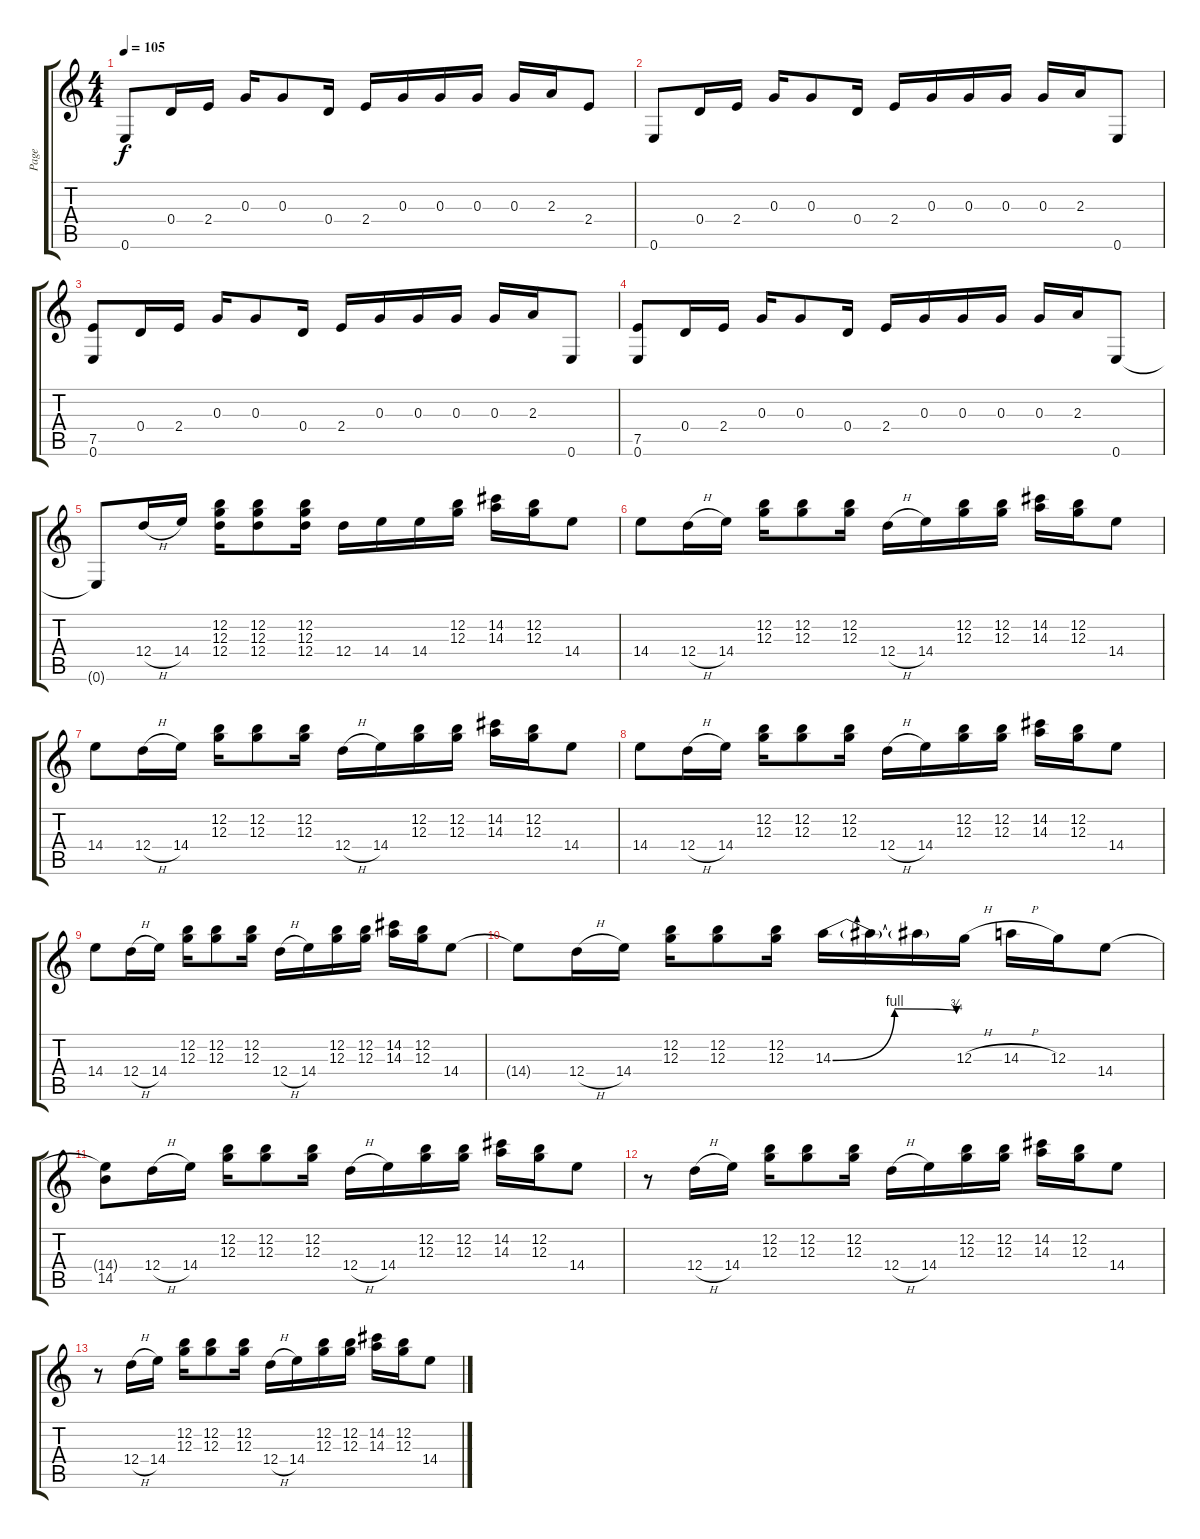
\track ("Page" "Page") {instrument distortionguitar}
\staff {score tabs}
\tuning (E4 B3 G3 D3 A2 E2) {hide}
\ts (4 4)
\tempo 105
\clef g2
\ks c
0.6.8{dy f} 0.4.16 2.4.16 0.3.16 0.3.8 0.4.16 2.4.16 0.3.16 0.3.16 0.3.16 0.3.16 2.3.16 2.4.8 |
0.6.8 0.4.16 2.4.16 0.3.16 0.3.8 0.4.16 2.4.16 0.3.16 0.3.16 0.3.16 0.3.16 2.3.16 0.6.8 |
(7.5 0.6).8 0.4.16 2.4.16 0.3.16 0.3.8 0.4.16 2.4.16 0.3.16 0.3.16 0.3.16 0.3.16 2.3.16 0.6.8 |
(7.5 0.6).8 0.4.16 2.4.16 0.3.16 0.3.8 0.4.16 2.4.16 0.3.16 0.3.16 0.3.16 0.3.16 2.3.16 0.6.8 |
0.6{t}.8 12.4{h}.16 14.4.16 (12.2 12.3 12.4).16 (12.2 12.3 12.4).8 (12.2 12.3 12.4).16 12.4.16 14.4.16 14.4.16 (12.2 12.3).16 (14.2 14.3).16 (12.2 12.3).16 14.4.8 |
14.4.8 12.4{h}.16 14.4.16 (12.2 12.3).16 (12.2 12.3).8 (12.2 12.3).16 12.4{h}.16 14.4.16 (12.2 12.3).16 (12.2 12.3).16 (14.2 14.3).16 (12.2 12.3).16 14.4.8 |
14.4.8{volume 14} 12.4{h}.16 14.4.16 (12.2 12.3).16 (12.2 12.3).8 (12.2 12.3).16 12.4{h}.16 14.4.16 (12.2 12.3).16 (12.2 12.3).16 (14.2 14.3).16 (12.2 12.3).16 14.4.8 |
14.4.8{volume 13} 12.4{h}.16 14.4.16 (12.2 12.3).16 (12.2 12.3).8 (12.2 12.3).16 12.4{h}.16 14.4.16 (12.2 12.3).16 (12.2 12.3).16 (14.2 14.3).16 (12.2 12.3).16 14.4.8 |
14.4.8{volume 12} 12.4{h}.16 14.4.16 (12.2 12.3).16 (12.2 12.3).8 (12.2 12.3).16 12.4{h}.16 14.4.16 (12.2 12.3).16 (12.2 12.3).16 (14.2 14.3).16 (12.2 12.3).16 14.4.8 |
14.4{t}.8{volume 11} 12.4{h}.16 14.4.16 (12.2 12.3).16 (12.2 12.3).8 (12.2 12.3).16 14.3{be (bendrelease 0 0 30 4 45 4 60 3)}.16 14.3{t}.16 14.3{t}.16 12.3{h}.16 14.3{h}.16 12.3.16 14.4.8 |
(14.4{t} 14.5).8{volume 8} 12.4{h}.16 14.4.16 (12.2 12.3).16 (12.2 12.3).8 (12.2 12.3).16 12.4{h}.16 14.4.16 (12.2 12.3).16 (12.2 12.3).16 (14.2 14.3).16 (12.2 12.3).16 14.4.8 |
r.8 12.4{h}.16{volume 6} 14.4.16 (12.2 12.3).16 (12.2 12.3).8 (12.2 12.3).16 12.4{h}.16 14.4.16 (12.2 12.3).16 (12.2 12.3).16 (14.2 14.3).16 (12.2 12.3).16 14.4.8 |
r.8{volume 4} 12.4{h}.16 14.4.16 (12.2 12.3).16 (12.2 12.3).8 (12.2 12.3).16 12.4{h}.16 14.4.16 (12.2 12.3).16 (12.2 12.3).16 (14.2 14.3).16 (12.2 12.3).16 14.4.8
